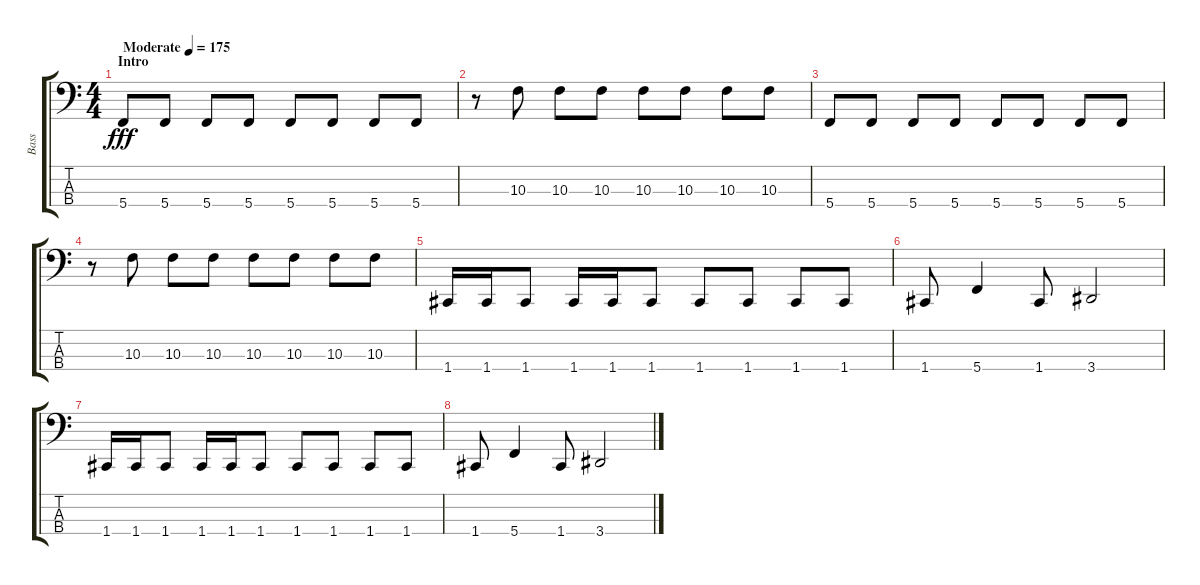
\track ("Bass" "Bass") {instrument distortionguitar}
\staff {score tabs}
\tuning (F2 C2 G1 C1) {hide}
\ts (4 4)
\section ("" "Intro")
\tempo (175 "Moderate")
\clef f4
\ks c
5.4.8{dy fff instrument distortionguitar} 5.4.8 5.4.8 5.4.8 5.4.8 5.4.8 5.4.8 5.4.8 |
r.8 10.3.8 10.3.8 10.3.8 10.3.8 10.3.8 10.3.8 10.3.8 |
5.4.8 5.4.8 5.4.8 5.4.8 5.4.8 5.4.8 5.4.8 5.4.8 |
r.8 10.3.8 10.3.8 10.3.8 10.3.8 10.3.8 10.3.8 10.3.8 |
1.4.16 1.4.16 1.4.8 1.4.16 1.4.16 1.4.8 1.4.8 1.4.8 1.4.8 1.4.8 |
1.4.8 5.4.4 1.4.8 3.4.2 |
1.4.16 1.4.16 1.4.8 1.4.16 1.4.16 1.4.8 1.4.8 1.4.8 1.4.8 1.4.8 |
1.4.8 5.4.4 1.4.8 3.4.2
